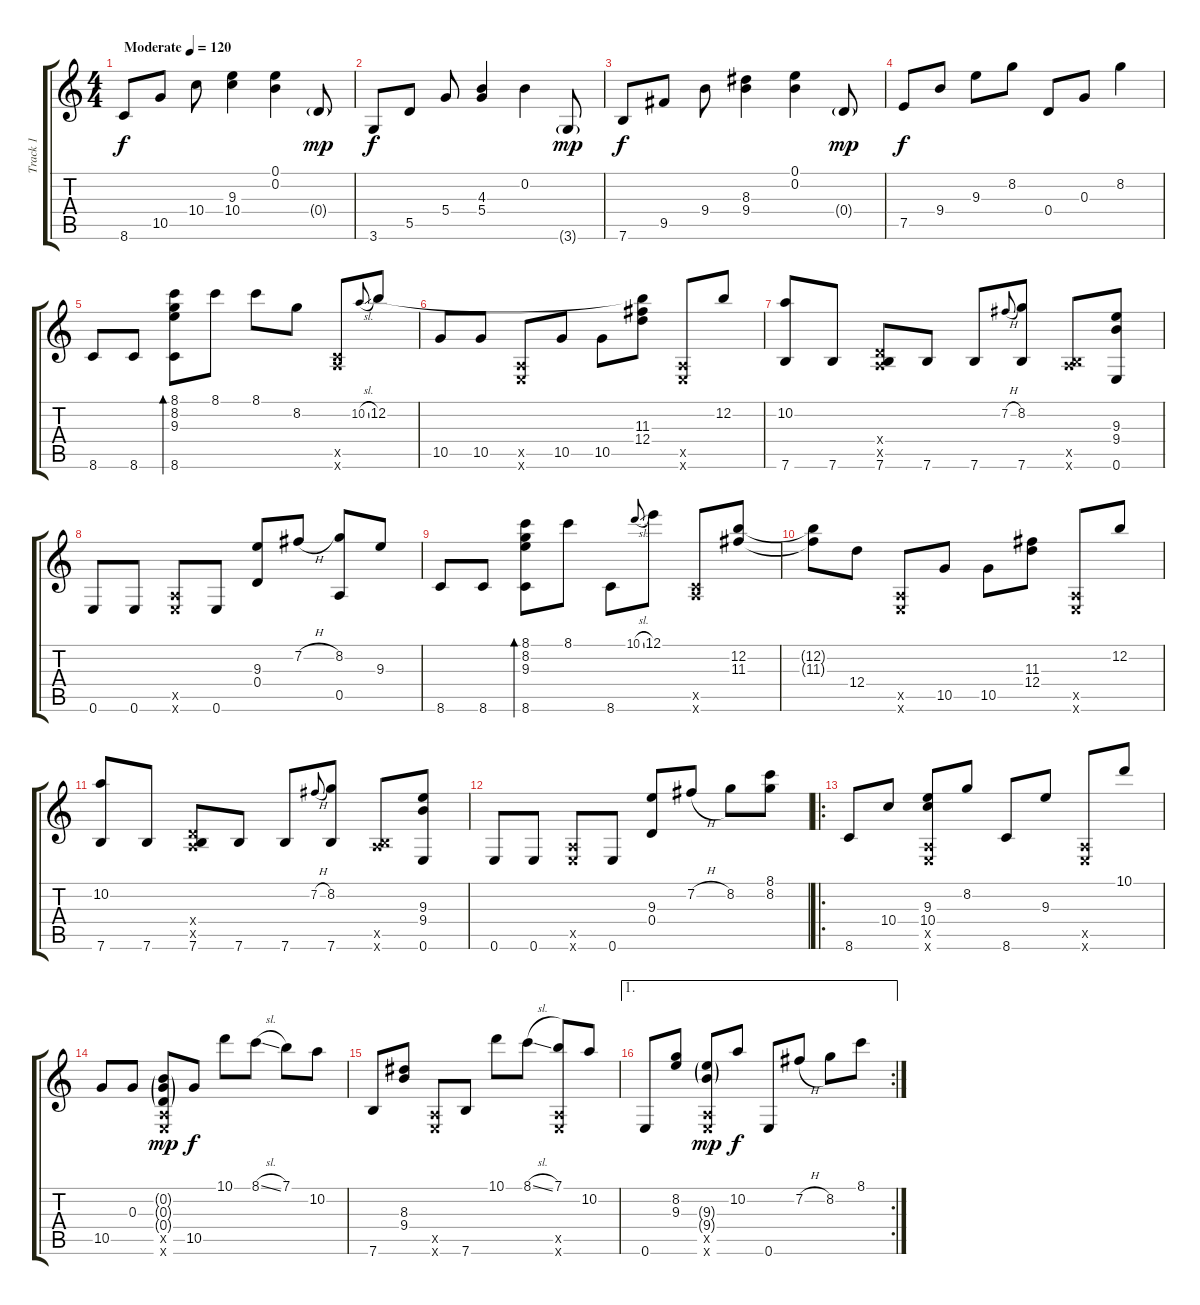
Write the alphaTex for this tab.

\track ("Track 1" "Track 1") {instrument acousticguitarsteel}
\staff {score tabs}
\tuning (E4 B3 G3 D3 A2 E2) {hide}
\ts (4 4)
\tempo (120 "Moderate")
\clef g2
\ks c
8.6.8{dy f instrument acousticguitarsteel} 10.5.8 10.4.8 (9.3 10.4).4 (0.1 0.2).4 0.4{g}.8{dy mp} |
3.6.8{dy f} 5.5.8 5.4.8 (4.3 5.4).4 0.2.4 3.6{g}.8{dy mp} |
7.6.8{dy f} 9.5.8 9.4.8 (8.3 9.4).4 (0.1 0.2).4 0.4{g}.8{dy mp} |
7.5.8{dy f} 9.4.8 9.3.8 8.2.8 0.4.8 0.3.8 8.2.4 |
8.6.8 8.6.8 (8.1 8.2 9.3 8.6).8{bd 120} 8.1.8 8.1.8 8.2.8 (0.5{x} 8.6{x}).8 10.2{sl}.8{gr onbeat} 12.2.8 |
10.5.8 10.5.8 (0.5{x} 0.6{x}).8 10.5.8 10.5.8 (12.2{t} 11.3 12.4).8 (0.5{x} 0.6{x}).8 12.2.8 |
(10.2 7.6).8 7.6.8 (0.4{x} 0.5{x} 7.6).8 7.6.8 7.6.8 7.2{h}.8{gr onbeat} (8.2 7.6).8 (0.5{x} 7.6{x}).8 (9.3 9.4 0.6).8 |
0.6.8 0.6.8 (0.5{x} 0.6{x}).8 0.6.8 (9.3 0.4).8 7.2{h}.8 (8.2 0.5).8 9.3.8 |
8.6.8 8.6.8 (8.1 8.2 9.3 8.6).8{bd 120} 8.1.8 8.6.8 10.1{sl}.8{gr onbeat} 12.1.8 (0.5{x} 8.6{x}).8 (12.2 11.3).8 |
(12.2{t} 11.3{t}).8 12.4.8 (0.5{x} 0.6{x}).8 10.5.8 10.5.8 (11.3 12.4).8 (0.5{x} 0.6{x}).8 12.2.8 |
(10.2 7.6).8 7.6.8 (0.4{x} 0.5{x} 7.6).8 7.6.8 7.6.8 7.2{h}.8{gr onbeat} (8.2 7.6).8 (0.5{x} 7.6{x}).8 (9.3 9.4 0.6).8 |
0.6.8 0.6.8 (0.5{x} 0.6{x}).8 0.6.8 (9.3 0.4).8 7.2{h}.8 8.2.8 (8.1 8.2).8 |
\ro
8.6.8 10.4.8 (9.3 10.4 0.5{x} 0.6{x}).8 8.2.8 8.6.8 9.3.8 (0.5{x} 0.6{x}).8 10.1.8 |
10.5.8 0.3.8 (0.2{g} 0.3{g} 0.4{g} 0.5{x} 0.6{x}).8{dy mp} 10.5.8{dy f} 10.1.8 8.1{sl}.8 7.1.8 10.2.8 |
7.6.8 (8.3 9.4).8 (0.5{x} 0.6{x}).8 7.6.8 10.1.8 8.1{sl}.8 (7.1 0.5{x} 0.6{x}).8 10.2.8 |
\ae 1
\rc 2
0.6.8 (8.2 9.3).8 (9.3{g} 9.4{g} 0.5{x} 0.6{x}).8{dy mp} 10.2.8{dy f} 0.6.8 7.2{h}.8 8.2.8 8.1.8
